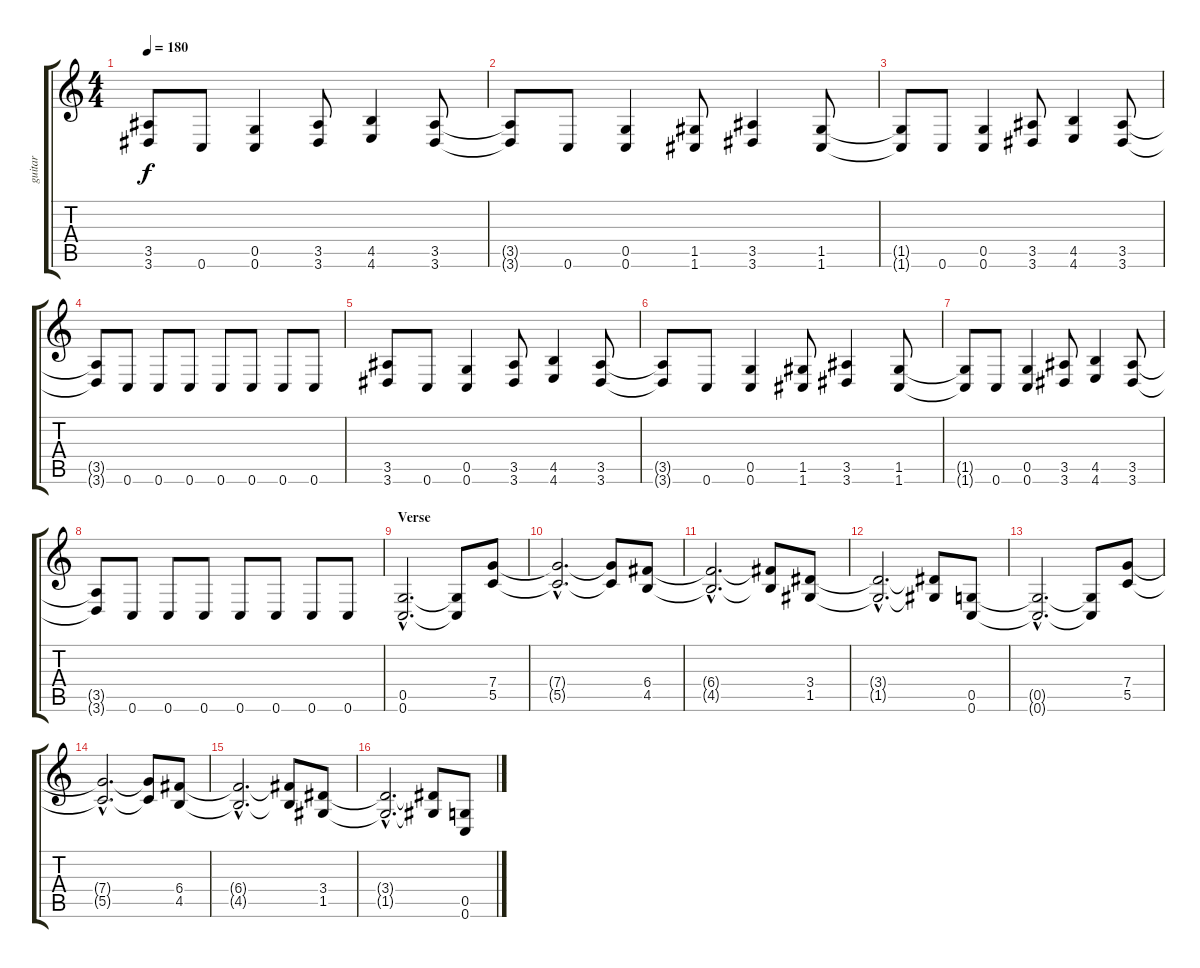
\track ("guitar" "guitar") {instrument distortionguitar}
\staff {score tabs}
\tuning (D4 A3 F3 C3 G2 C2) {hide}
\ts (4 4)
\tempo 180
\clef g2
\ks c
(3.5 3.6).8{dy f} 0.6.8 (0.5 0.6).4 (3.5 3.6).8 (4.5 4.6).4 (3.5 3.6).8 |
(3.5{t} 3.6{t}).8 0.6.8 (0.5 0.6).4 (1.5 1.6).8 (3.5 3.6).4 (1.5 1.6).8 |
(1.5{t} 1.6{t}).8 0.6.8 (0.5 0.6).4 (3.5 3.6).8 (4.5 4.6).4 (3.5 3.6).8 |
(3.5{t} 3.6{t}).8 0.6.8 0.6.8 0.6.8 0.6.8 0.6.8 0.6.8 0.6.8 |
(3.5 3.6).8 0.6.8 (0.5 0.6).4 (3.5 3.6).8 (4.5 4.6).4 (3.5 3.6).8 |
(3.5{t} 3.6{t}).8 0.6.8 (0.5 0.6).4 (1.5 1.6).8 (3.5 3.6).4 (1.5 1.6).8 |
(1.5{t} 1.6{t}).8 0.6.8 (0.5 0.6).4 (3.5 3.6).8 (4.5 4.6).4 (3.5 3.6).8 |
(3.5{t} 3.6{t}).8 0.6.8 0.6.8 0.6.8 0.6.8 0.6.8 0.6.8 0.6.8 |
\section ("" "Verse")
(0.5{hac} 0.6{hac}).2{d} (0.5{t} 0.6{t}).8 (7.4 5.5).8 |
(7.4{hac t} 5.5{hac t}).2{d} (7.4{t} 5.5{t}).8 (6.4 4.5).8 |
(6.4{hac t} 4.5{hac t}).2{d} (6.4{t} 4.5{t}).8 (3.4 1.5).8 |
(3.4{hac t} 1.5{hac t}).2{d} (3.4{t} 1.5{t}).8 (0.5 0.6).8 |
(0.5{hac t} 0.6{hac t}).2{d} (0.5{t} 0.6{t}).8 (7.4 5.5).8 |
(7.4{hac t} 5.5{hac t}).2{d} (7.4{t} 5.5{t}).8 (6.4 4.5).8 |
(6.4{hac t} 4.5{hac t}).2{d} (6.4{t} 4.5{t}).8 (3.4 1.5).8 |
(3.4{hac t} 1.5{hac t}).2{d} (3.4{t} 1.5{t}).8 (0.5 0.6).8
